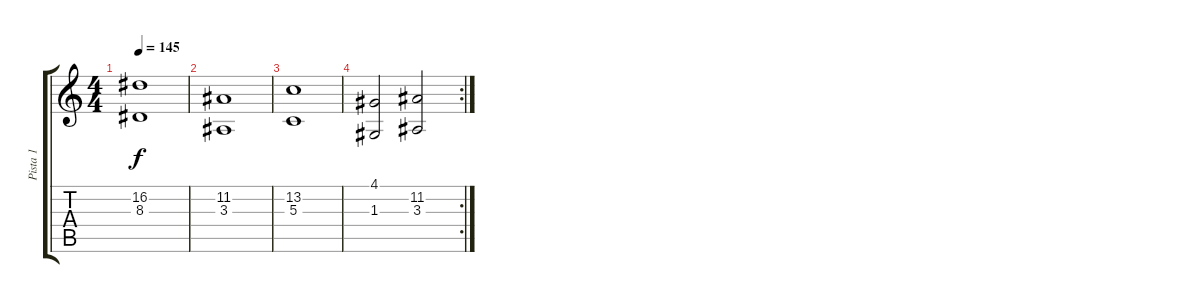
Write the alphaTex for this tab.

\track ("Pista 1" "Pista 1") {solo instrument stringensemble1}
\staff {score tabs}
\tuning (E4 B3 G3 D3 A2 E2) {hide}
\ts (4 4)
\tempo 145
\clef g2
\ks c
(16.2 8.3).1{dy f} |
(11.2 3.3).1 |
(13.2 5.3).1 |
\rc 2
(4.1 1.3).2 (11.2 3.3).2
